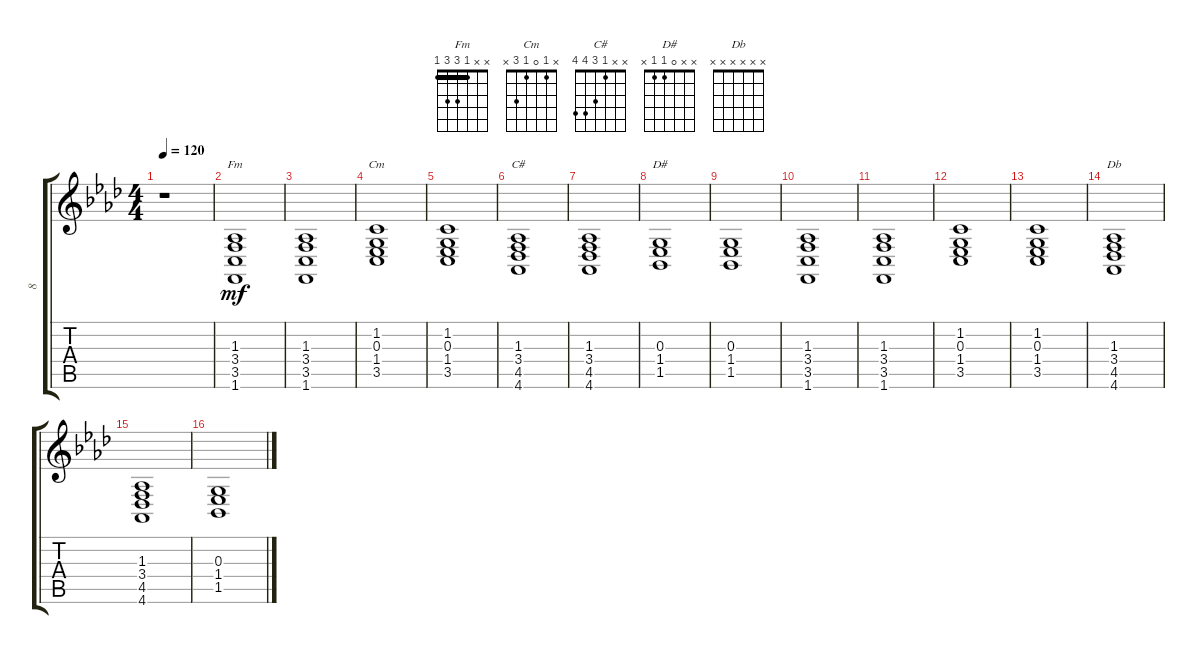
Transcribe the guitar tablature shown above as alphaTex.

\track ("8" "8") {instrument pad2warm}
\staff {score tabs}
\tuning (E4 B3 G3 D3 A2 E2) {hide}
\chord ("Fm" x x 1 3 3 1) {barre 1}
\chord ("Cm" x 1 0 1 3 x)
\chord ("C#" x x 1 3 4 4)
\chord ("D#" x x 0 1 1 x)
\chord ("Db" x x x x x x)
\ts (4 4)
\tempo 120
\clef g2
\ks fminor
r.1{dy f} |
(1.3 3.4 3.5 1.6).1{ch "Fm" dy mf volume 16 balance 8 instrument pad2warm} |
(1.3 3.4 3.5 1.6).1 |
(1.2 0.3 1.4 3.5).1{ch "Cm"} |
(1.2 0.3 1.4 3.5).1 |
(1.3 3.4 4.5 4.6).1{ch "C#"} |
(1.3 3.4 4.5 4.6).1 |
(0.3 1.4 1.5).1{ch "D#"} |
(0.3 1.4 1.5).1 |
(1.3 3.4 3.5 1.6).1 |
(1.3 3.4 3.5 1.6).1 |
(1.2 0.3 1.4 3.5).1 |
(1.2 0.3 1.4 3.5).1 |
(1.3 3.4 4.5 4.6).1{ch "Db"} |
(1.3 3.4 4.5 4.6).1 |
(0.3 1.4 1.5).1
